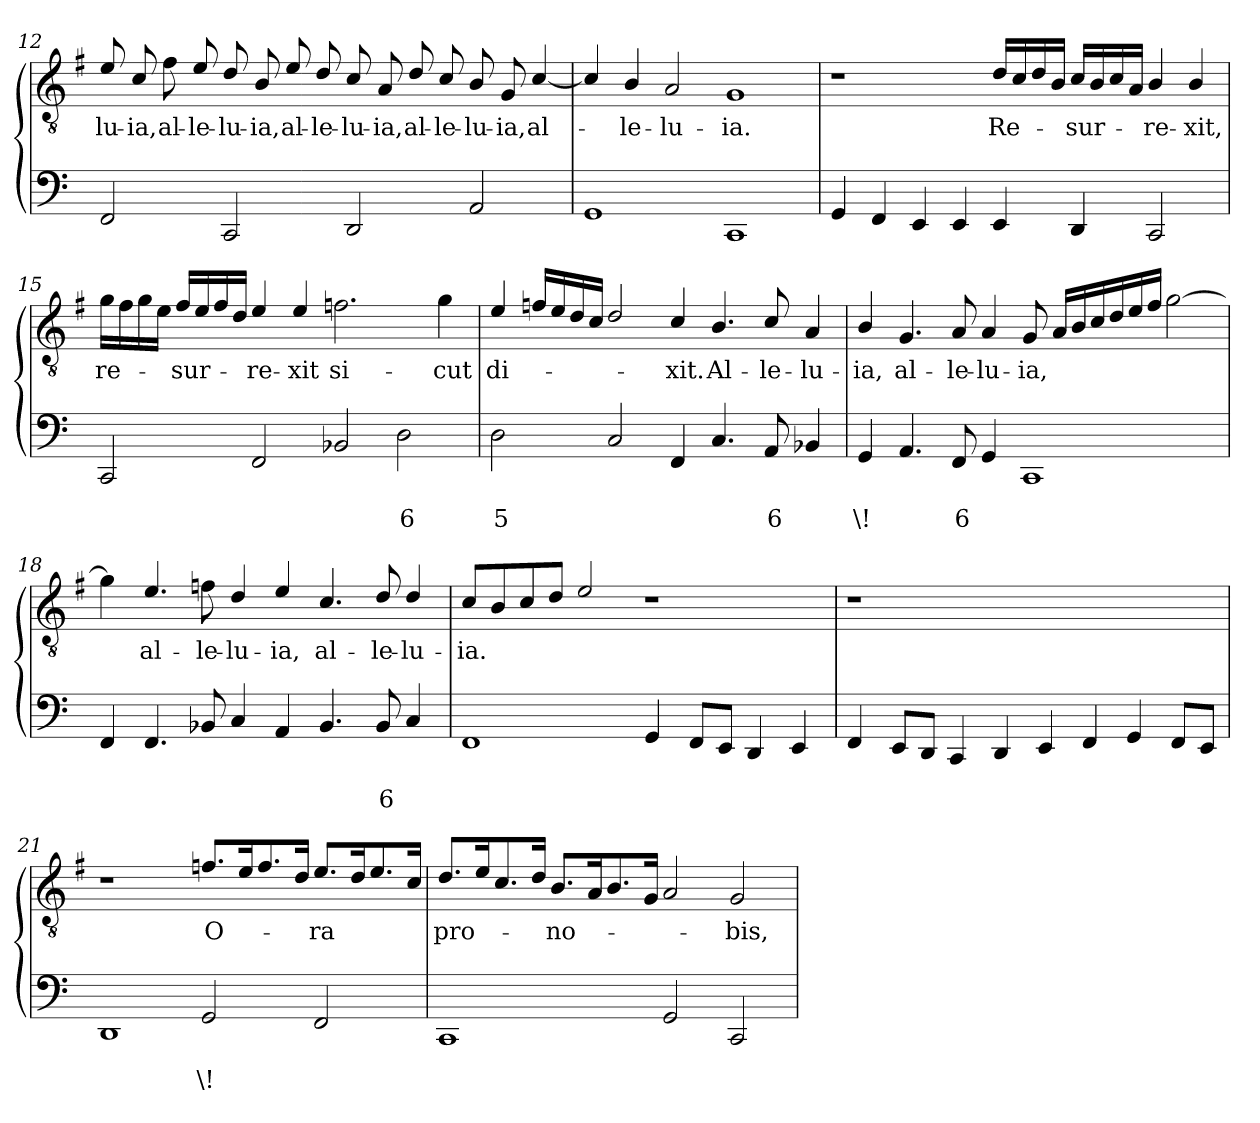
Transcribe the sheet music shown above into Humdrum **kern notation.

**kern	**text	**text	**kern	**text
*part2	*part2	*part2	*part1	*part1
*staff2	*staff2	*staff2	*staff1	*staff1
!!LO:LB:g=z
*clefF4	*	*	*clefGv2	*
*	*	*	*ITrd4c7	*
*k[]	*	*	*k[]	*
*C:	*	*	*C:	*
=12	=12	=12	=12	=12
!	!	!	!	!LO:LY:b
2FF/	.	.	8A/	-lu-
!	!	!	!	!LO:LY:b
.	.	.	8F/	-ia,
!	!	!	!	!LO:LY:b
.	.	.	8B\	al-
!	!	!	!	!LO:LY:b
.	.	.	8A/	-le-
!	!	!	!	!LO:LY:b
2CC/	.	.	8G/	-lu-
!	!	!	!	!LO:LY:b
.	.	.	8E/	-ia,
!	!	!	!	!LO:LY:b
.	.	.	8A/	al-
!	!	!	!	!LO:LY:b
.	.	.	8G/	-le-
!	!	!	!	!LO:LY:b
2DD/	.	.	8F/	-lu-
!	!	!	!	!LO:LY:b
.	.	.	8D/	-ia,
!	!	!	!	!LO:LY:b
.	.	.	8G/	al-
!	!	!	!	!LO:LY:b
.	.	.	8F/	-le-
!	!	!	!	!LO:LY:b
2AA/	.	.	8E/	-lu-
!	!	!	!	!LO:LY:b
.	.	.	8C/	-ia,
!	!	!	!	!LO:LY:b
.	.	.	[4F/	al-
=13	=13	=13	=13	=13
1GG	.	.	4F/]	.
!	!	!	!	!LO:LY:b
.	.	.	4E/	-le-
!	!	!	!	!LO:LY:b
.	.	.	2D/	-lu-
!	!	!	!	!LO:LY:b
1CC	.	.	1C	-ia.
!!LO:LB:g=z
=14	=14	=14	=14	=14
4GG/	.	.	1r	.
4FF/	.	.	.	.
4EE/	.	.	.	.
4EE/	.	.	.	.
!	!	!	!	!LO:LY:b
4EE/	.	.	16G/LL	Re-
.	.	.	16F/	.
.	.	.	16G/	.
.	.	.	16E/JJ	.
!	!	!	!	!LO:LY:b
4DD/	.	.	16F/LL	-sur-
.	.	.	16E/	.
.	.	.	16F/	.
.	.	.	16D/JJ	.
!	!	!	!	!LO:LY:b
2CC/	.	.	4E/	-re-
!	!	!	!	!LO:LY:b
.	.	.	4E/	-xit,
=15	=15	=15	=15	=15
!	!	!	!	!LO:LY:b
2CC/	.	.	16c\LL	re-
.	.	.	16B\	.
.	.	.	16c\	.
.	.	.	16A\JJ	.
!	!	!	!	!LO:LY:b
.	.	.	16B/LL	-sur-
.	.	.	16A/	.
.	.	.	16B/	.
.	.	.	16G/JJ	.
!	!	!	!	!LO:LY:b
2FF/	.	.	4A/	-re-
!	!	!	!	!LO:LY:b
.	.	.	4A/	-xit
!	!	!	!	!LO:LY:b
2BB-X/	.	.	2.B-X\	si-
!	!	!LO:LY:b	!	!
2D\	.	6	.	.
!	!	!	!	!LO:LY:b
.	.	.	4c\	-cut
!!LO:LB:g=z
=16	=16	=16	=16	=16
!	!	!LO:LY:b	!	!LO:LY:b
2D\	.	5	4A/	di-
.	.	.	16B-X/LL	.
.	.	.	16A/	.
.	.	.	16G/	.
.	.	.	16F/JJ	.
2C/	.	.	2G/	.
!	!	!	!	!LO:LY:b
4FF/	.	.	4F/	-xit.
!	!	!	!	!LO:LY:b
4.C/	.	.	4.E/	Al-
!	!	!LO:LY:b	!	!LO:LY:b
8AA/	.	6	8F/	-le-
!	!	!	!	!LO:LY:b
4BB-X/	.	.	4D/	-lu-
=17	=17	=17	=17	=17
!	!	!LO:LY:b	!	!LO:LY:b
4GG/	.	\!	4E/	-ia,
!	!	!	!	!LO:LY:b
4.AA/	.	.	4.C/	al-
!	!	!LO:LY:b	!	!LO:LY:b
8FF/	.	6	8D/	-le-
!	!	!	!	!LO:LY:b
4GG/	.	.	4D/	-lu-
!	!	!	!	!LO:LY:b
1CC	.	.	8C/	-ia,
.	.	.	16D/LL	.
.	.	.	16E/	.
.	.	.	16F/	.
.	.	.	16G/	.
.	.	.	16A/	.
.	.	.	16B/JJ	.
.	.	.	[2c\	.
!!LO:LB:g=z
=18	=18	=18	=18	=18
4FF/	.	.	4c\]	.
!	!	!	!	!LO:LY:b
4.FF/	.	.	4.A/	al-
!	!	!	!	!LO:LY:b
8BB-X/	.	.	8B-X\	-le-
!	!	!	!	!LO:LY:b
4C/	.	.	4G/	-lu-
!	!	!	!	!LO:LY:b
4AA/	.	.	4A/	-ia,
!	!	!	!	!LO:LY:b
4.BB-/	.	.	4.F/	al-
!	!	!LO:LY:b	!	!LO:LY:b
8BB-/	.	6	8G/	-le-
!	!	!	!	!LO:LY:b
4C/	.	.	4G/	-lu-
=19	=19	=19	=19	=19
!	!	!	!	!LO:LY:b
1FF	.	.	8F/L	-ia.
.	.	.	8E/	.
.	.	.	8F/	.
.	.	.	8G/J	.
.	.	.	2A/	.
4GG/	.	.	1r	.
8FF/L	.	.	.	.
8EE/J	.	.	.	.
4DD/	.	.	.	.
4EE/	.	.	.	.
!!LO:PB:g=z
=20	=20	=20	=20	=20
4FF/	.	.	1r	.
8EE/L	.	.	.	.
8DD/J	.	.	.	.
4CC/	.	.	.	.
4DD/	.	.	.	.
4EE/	.	.	1ryy	.
4FF/	.	.	.	.
4GG/	.	.	.	.
8FF/L	.	.	.	.
8EE/J	.	.	.	.
=21	=21	=21	=21	=21
1DD	.	.	1r	.
!	!	!LO:LY:b	!	!LO:LY:b
2GG/	.	\!	8.B-X/L	O-
.	.	.	16A/k	.
.	.	.	8.B-/	.
.	.	.	16G/Jk	.
!	!	!	!	!LO:LY:b
2FF/	.	.	8.A/L	-ra
.	.	.	16G/k	.
.	.	.	8.A/	.
.	.	.	16F/Jk	.
!!LO:LB:g=z
=22	=22	=22	=22	=22
!	!	!	!	!LO:LY:b
1CC	.	.	8.G/L	pro-
.	.	.	16A/k	.
.	.	.	8.F/	.
.	.	.	16G/Jk	.
!	!	!	!	!LO:LY:b
.	.	.	8.E/L	-no-
.	.	.	16D/k	.
.	.	.	8.E/	.
.	.	.	16C/Jk	.
2GG/	.	.	2D/	.
!	!	!	!	!LO:LY:b
2CC/	.	.	2C/	-bis,
=	=	=	=	=
*-	*-	*-	*-	*-
